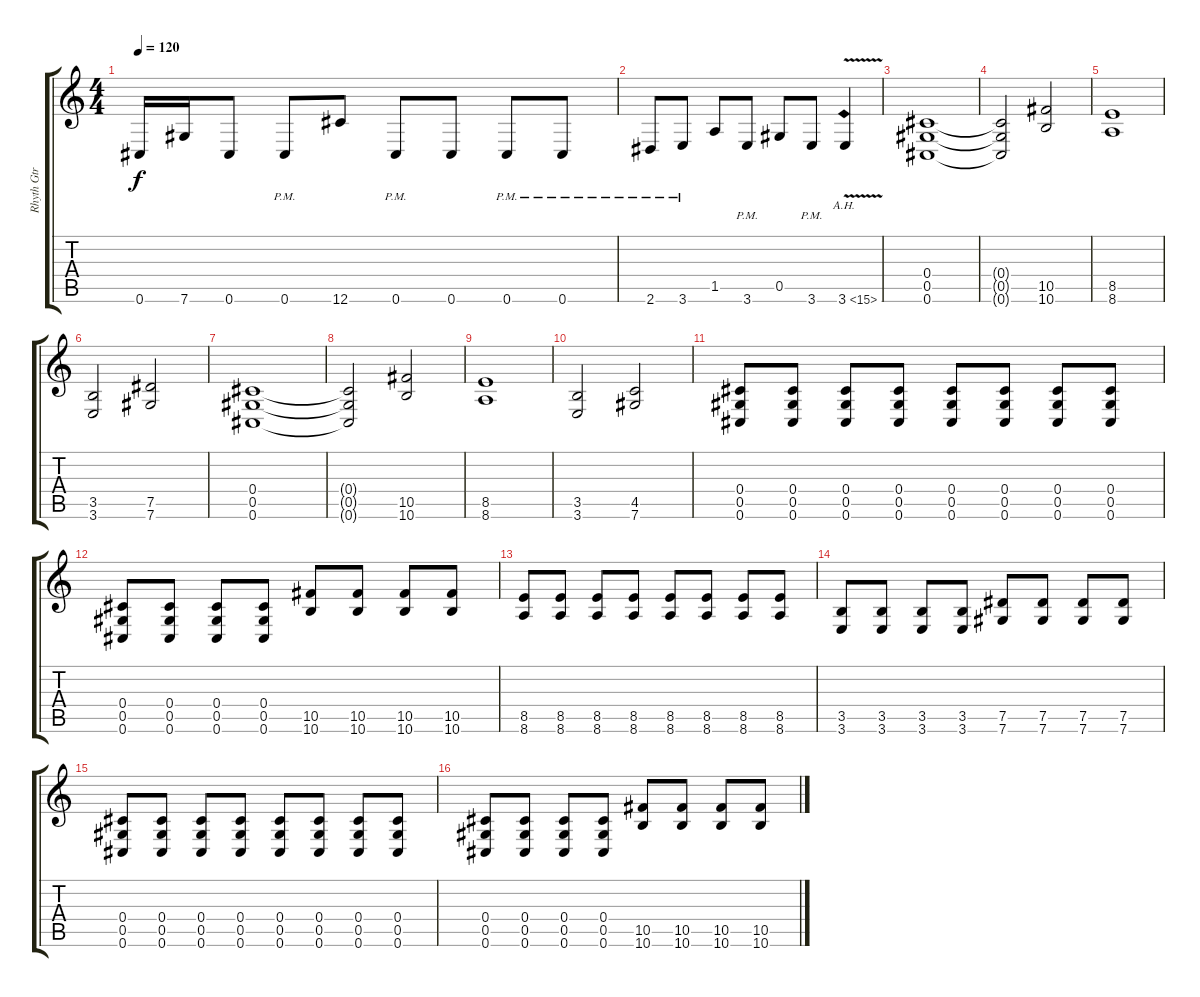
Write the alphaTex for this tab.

\track ("Rhyth Gtr R" "Rhyth Gtr ") {instrument overdrivenguitar}
\staff {score tabs}
\tuning (Eb4 Ab3 Gb3 Db3 Ab2 Db2) {hide}
\ts (4 4)
\tempo 120
\clef g2
\ks c
0.6.16{dy f} 7.6.16 0.6.8 0.6{pm}.8 12.6.8 0.6{pm}.8 0.6.8 0.6{pm}.8 0.6{pm}.8 |
2.6{pm}.8 3.6{pm}.8 1.5.8 3.6{pm}.8 0.5.8 3.6{pm}.8 3.6{ah 12 v}.4 |
(0.4 0.5 0.6).1 |
(0.4{t} 0.5{t} 0.6{t}).2 (10.5 10.6).2 |
(8.5 8.6).1 |
(3.5 3.6).2 (7.5 7.6).2 |
(0.4 0.5 0.6).1 |
(0.4{t} 0.5{t} 0.6{t}).2 (10.5 10.6).2 |
(8.5 8.6).1 |
(3.5 3.6).2 (4.5 7.6).2 |
(0.4 0.5 0.6).8 (0.4 0.5 0.6).8 (0.4 0.5 0.6).8 (0.4 0.5 0.6).8 (0.4 0.5 0.6).8 (0.4 0.5 0.6).8 (0.4 0.5 0.6).8 (0.4 0.5 0.6).8 |
(0.4 0.5 0.6).8 (0.4 0.5 0.6).8 (0.4 0.5 0.6).8 (0.4 0.5 0.6).8 (10.5 10.6).8 (10.5 10.6).8 (10.5 10.6).8 (10.5 10.6).8 |
(8.5 8.6).8 (8.5 8.6).8 (8.5 8.6).8 (8.5 8.6).8 (8.5 8.6).8 (8.5 8.6).8 (8.5 8.6).8 (8.5 8.6).8 |
(3.5 3.6).8 (3.5 3.6).8 (3.5 3.6).8 (3.5 3.6).8 (7.5 7.6).8 (7.5 7.6).8 (7.5 7.6).8 (7.5 7.6).8 |
(0.4 0.5 0.6).8 (0.4 0.5 0.6).8 (0.4 0.5 0.6).8 (0.4 0.5 0.6).8 (0.4 0.5 0.6).8 (0.4 0.5 0.6).8 (0.4 0.5 0.6).8 (0.4 0.5 0.6).8 |
(0.4 0.5 0.6).8 (0.4 0.5 0.6).8 (0.4 0.5 0.6).8 (0.4 0.5 0.6).8 (10.5 10.6).8 (10.5 10.6).8 (10.5 10.6).8 (10.5 10.6).8
